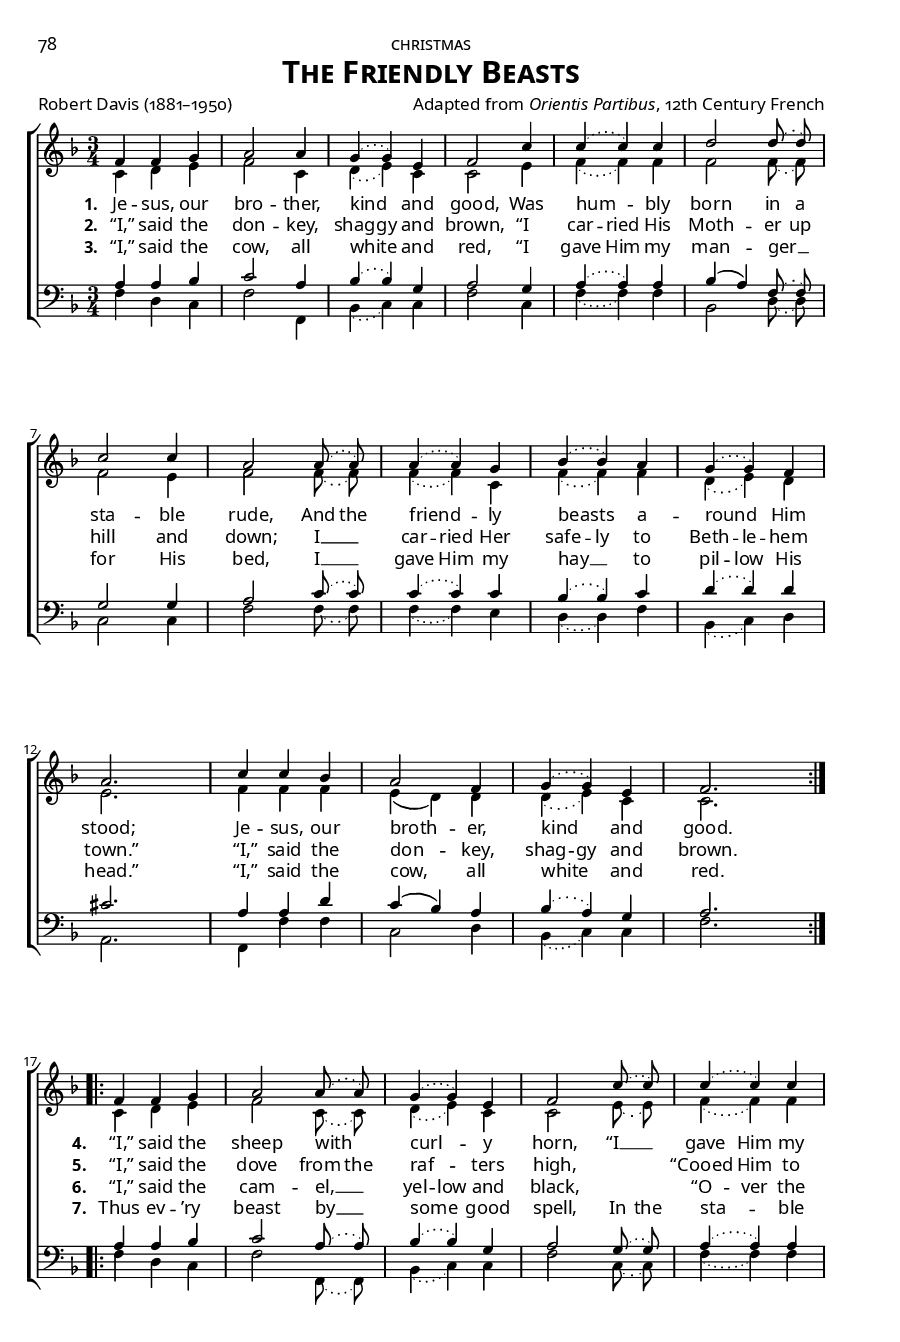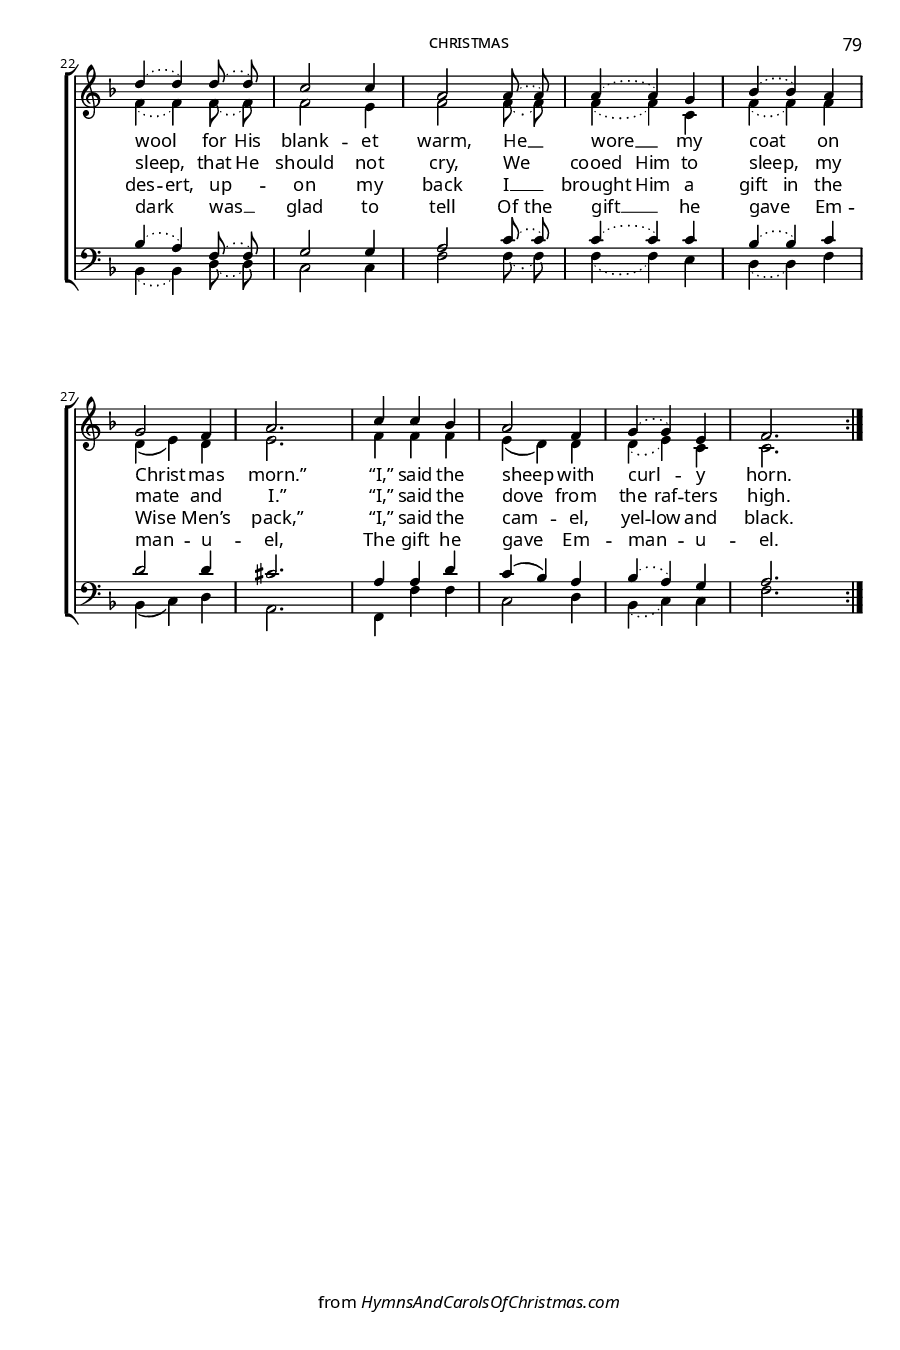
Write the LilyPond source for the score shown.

\version "2.14.2"
\include "util.ly"
\header {
    title = \markup{\override #'(font-name . "Garamond Premier Pro Semibold"){ \abs-fontsize #15 \smallCapsOldStyle"The Friendly Beasts"}}
    poet = \markup\oldStyleNum"Robert Davis (1881–1950)"
    composer = \markup\concat{"Adapted from "\italic"Orientis Partibus" \oldStyleNum", 12th Century French"}
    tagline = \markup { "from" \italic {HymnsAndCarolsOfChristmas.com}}
  }\paper {
  print-all-headers = ##f
  paper-height = 9\in
  paper-width = 6\in
  indent = 0\in
  %system-system-spacing = #'((basic-distance . 10) (padding . 0))
  system-system-spacing =
    #'((basic-distance . 10)
       (minimum-distance . 10)
       (padding . 1.5)
       (stretchability . 100))
  score-markup-spacing = 
    #'((basic-distance . 5)
       (minimum-distance . 5)
       (padding . 1)
       (stretchability . 0))
  ragged-last-bottom = ##t
  ragged-bottom = ##f
  two-sided = ##t
  inner-margin = 0.5\in
  outer-margin = 0.25\in
  top-margin = 0.25\in
  bottom-margin = 0.25\in
  first-page-number = #078
  print-first-page-number = ##t
  headerLine = \markup{\override #'(font-name . "Garamond Premier Pro") \smallCapsOldStyle"christmas"}
  oddHeaderMarkup = \markup\fill-line{
     \override #'(font-name . "Garamond Premier Pro")\abs-fontsize #8.5
     \combine 
        \fill-line{"" \on-the-fly #print-page-number-check-first
        \oldStylePageNum""
        }
        \fill-line{\headerLine}
  }
  evenHeaderMarkup = \markup {
     \override #'(font-name . "Garamond Premier Pro")\abs-fontsize #8.5
     \combine
        \on-the-fly #print-page-number-check-first
        \oldStylePageNum""
        \fill-line{\headerLine}
  }
}
#(set-global-staff-size 15) \paper{ #(define fonts (make-pango-font-tree "GoudyOlSt BT" "Garamond Premier Pro" "Garamond Premier Pro" (/ 15 20))) }
global = {
  \key f \major
  \time 3/4
  \autoBeamOff
}

sopMusic = \relative c' {
  \repeat volta 3 {
    f4 f g |
    a2 a4 |
    \slurDotted g( g) e |
    f2 c'4 |
    c( c) c |
    
    d2 d8\noBeam( d) |
    c2 c4 |
    a2 \bar"" a8\noBeam( a) |
    a4( a) g |
    bes4( bes) a |
    
    g( g) f |
    a2. |
    c4 c bes |
    a2 f4 |
    g( g) e |
    f2.
  }
  \break
  
  \repeat volta 4 {
    f4 f g |
    a2 a8( a) |
    \slurDotted g4( g) e |
    f2 c'8( c) |
    c4( c) c |
    
    d4( d) d8\noBeam( d) |
    c2 c4 |
    a2 \bar"" a8\noBeam( a) |
    a4( a) g |
    bes4( bes) a |
    
    g2 f4 |
    a2. |
    c4 c bes |
    a2 f4 |
    g( g) e |
    f2.
  }
}
sopWords = \lyricmode {
  
}

altoMusic = \relative c' {
  \slurDotted
  c4 d e |
  f2 c4 |
  d4( e) c |
  c2 e4 |
  
  f( f) f |
  f2 f8( f) |
  f2 e4 |
  f2 f8( f) |
  
  f4( f) c4 |
  f4( f) f4 |
  d4( e) d4 |
  e2. |
  
  f4 f f |
  \slurSolid
  e( d) d |
  \slurDotted
  d( e) c |
  c2.
  
  
  
  \slurDotted
  c4 d e |
  f2 c8( c) |
  d4( e) c |
  c2 e8( e) |
  
  f4( f) f |
  f4( f) f8( f) |
  f2 e4 |
  f2 f8( f) |
  
  f4( f) c4 |
  f4( f) f4 |
  \slurSolid d4( e) d4 |
  e2. |
  
  f4 f f |
  e( d) d |
  \slurDotted
  d( e) c |
  c2.
}
altoWords = \lyricmode {
  \dropLyricsIX
  \set stanza = #"1. "
  \set ignoreMelismata = ##t
  Je -- sus, our bro -- ther, kind _ and good, Was hum -- _ bly born in a sta -- ble rude,
  And the friend -- _ ly beasts _ a -- round _ Him stood; Je -- sus, our broth -- _ er, kind _ and good.
  
  \set stanza = #"4. "
  \set ignoreMelismata = ##t
  “I,” said the sheep with _ curl -- _ y horn, “I __ _ gave Him my wool _ for His blank -- et warm,
  He __ _ wore __ _ my coat _ on Christ -- _ mas morn.” “I,” said the sheep _ with curl -- _ y horn.
}
altoWordsII = \lyricmode {
  \dropLyricsIX
%\markup\italic
  \set stanza = #"2. "
  \set ignoreMelismata = ##t
  “I,” said the don -- key, shag -- gy and brown, “I car -- ried His Moth -- er up hill and down;
  I __ _ car -- ried Her safe -- ly to Beth -- le -- hem town.” “I,” said the don -- _ key, shag -- gy and brown.
  
  \set stanza = #"5. "
  \set ignoreMelismata = ##t
  “I,” said the dove from the raf -- _ ters high,
  "" "" “Cooed Him to sleep, _ that He should not cry,
  We _ cooed Him to sleep, _ my mate _ and I.”
  “I,” said the dove _ from the raf -- ters high.
}
altoWordsIII = \lyricmode {
  \dropLyricsIX
  \set stanza = #"3. "
  \set ignoreMelismata = ##t
  “I,” said the cow, all white _ and red, “I gave Him my man -- ger __ _ for His bed,
  I __ _ gave Him my hay __ _ to pil -- low His head.” “I,” said the cow, _ all white _ and red.
  
  \set stanza = #"6. "
  \set ignoreMelismata = ##t
  “I,” said the cam -- el, __ _ yel -- low and black,
  "" "" “O -- ver the des -- ert, up -- _ on my back
  I __ _ brought Him a gift in the Wise _ Men’s pack,”
  “I,” said the cam -- _ el, yel -- low and black.
}
altoWordsIV = \lyricmode {
  \dropLyricsIX
  \repeat unfold 32 \skip1
  \set stanza = #"7. "
  \set ignoreMelismata = ##t
  Thus ev -- ’ry beast by __ _ some _ good spell,
  In the sta -- _ ble dark _ was __ _ glad to tell
  Of the gift __ _ he gave _ Em -- man -- _ u -- el,
  The gift he gave _ Em -- man -- _ u -- el.
}
altoWordsV = \lyricmode {
}
altoWordsVI = \lyricmode {
}
altoWordsVII = \lyricmode {
}
tenorMusic = \relative c' {
  \slurDotted
  a4 a bes |
  c2 a4 |
  bes( bes) g |
  a2 g4 |
  
  a( a) a |
  \slurSolid
  bes( a) \slurDotted f8( f) |
  g2 g4 |
  a2 c8( c) |
  
  c4( c) c4 |
  bes4( bes) c4 |
  d4( d) d4 |
  cis2. |
  
  a4 a d |
  \slurSolid
  c( bes) a |
  \slurDotted
  bes( a) g |
  a2.
  
  
  
  \slurDotted
  a4 a bes |
  c2 a8( a) |
  bes4( bes) g |
  a2 g8( g) |
  
  a4( a) a |
  bes( a) f8( f) |
  g2 g4 |
  a2 c8( c) |
  
  c4( c) c4 |
  bes4( bes) c4 |
  d2 d4 |
  cis2. |
  
  a4 a d |
  \slurSolid
  c( bes) a |
  \slurDotted
  bes( a) g |
  a2.
}
tenorWords = \lyricmode {

}

bassMusic = \relative c {
  \slurDotted
  f4 d c |
  f2 f,4 |
  bes4( c) c4 |
  f2 c4 |
  
  f( f) f |
  bes,2 d8( d) |
  c2 c4 |
  f2 f8( f) |
  
  f4( f) e4 |
  d4( d) f4 |
  bes,4( c) d4 |
  a2. |
  
  f4 f' f |
  c2 d4 |
  bes( c) c4 |
  f2.
  
  
  
  
  \slurDotted
  f4 d c |
  f2 f,8( f) |
  bes4( c) c4 |
  f2 c8( c) |
  
  f4( f) f |
  bes,4( bes) d8( d) |
  c2 c4 |
  f2 f8( f) |
  
  f4( f) e4 |
  d4( d) f4 |
  \slurSolid
  bes,4( c) d4 |
  a2. |
  
  f4 f' f |
  c2 d4 |
  \slurDotted
  bes( c) c4 |
  f2.
}
bassWords = \lyricmode {

}

\score {
  <<
   \new ChoirStaff <<
%    \new Lyrics = sopranos \with { \override VerticalAxisGroup #'nonstaff-relatedstaff-spacing = #'((basic-distance . 1)) }
    \new Staff = women <<
      \new Voice = "sopranos" { \voiceOne << \global \sopMusic >> }
      \new Voice = "altos" { \voiceTwo << \global \altoMusic >> }
    >>
   \new Staff = men <<
      \clef bass
      \new Voice = "tenors" { \voiceOne << \global \tenorMusic >> }
      \new Voice = "basses" { \voiceTwo << \global \bassMusic >> }
    >>
    \new Lyrics \with { alignAboveContext = #"women" \override VerticalAxisGroup #'nonstaff-relatedstaff-spacing = #'((basic-distance . 1))} \lyricsto "sopranos" \sopWords
    \new Lyrics = "altosVII"  \with { alignBelowContext = #"women" \override VerticalAxisGroup #'nonstaff-relatedstaff-spacing = #'((padding . -0.5)) } \lyricsto "altos" \altoWordsVII
    \new Lyrics = "altosVI"  \with { alignBelowContext = #"women" \override VerticalAxisGroup #'nonstaff-relatedstaff-spacing = #'((padding . -0.5)) } \lyricsto "altos" \altoWordsVI
    \new Lyrics = "altosV"  \with { alignBelowContext = #"women" \override VerticalAxisGroup #'nonstaff-relatedstaff-spacing = #'((padding . -0.5)) } \lyricsto "altos" \altoWordsV
    \new Lyrics = "altosIV"  \with { alignBelowContext = #"women" \override VerticalAxisGroup #'nonstaff-relatedstaff-spacing = #'((padding . -0.5)) } \lyricsto "altos" \altoWordsIV
    \new Lyrics = "altosIII"  \with { alignBelowContext = #"women" \override VerticalAxisGroup #'nonstaff-relatedstaff-spacing = #'((padding . -0.5)) } \lyricsto "altos" \altoWordsIII
    \new Lyrics = "altosII"  \with { alignBelowContext = #"women" \override VerticalAxisGroup #'nonstaff-relatedstaff-spacing = #'((padding . -0.5)) } \lyricsto "altos" \altoWordsII
    \new Lyrics = "altos"  \with { alignBelowContext = #"women" \override VerticalAxisGroup #'nonstaff-relatedstaff-spacing = #'((padding . -0.5)) } \lyricsto "altos" \altoWords
    \new Lyrics \with { alignAboveContext = #"men" \override VerticalAxisGroup #'nonstaff-relatedstaff-spacing = #'((basic-distance . 1)) } \lyricsto "tenors" \tenorWords
    \new Lyrics \with { alignBelowContext = #"men" \override VerticalAxisGroup #'nonstaff-relatedstaff-spacing = #'((basic-distance . 1)) } \lyricsto "basses" \bassWords
  >>
%    \new PianoStaff << \new Staff { \new Voice { \pianoRH } } \new Staff { \clef "bass" \pianoLH } >>
  >>
  \layout {
%{IF_LESSER
\context {
  \Lyrics
  \override LyricText #'font-size = #1.2
}
%}%END_IF_LESSER
%6.14 \context {\Lyrics\override LyricText #'font-size = #0.8 }
    #(define fonts (make-pango-font-tree "GoudyOlSt BT" "Garamond Premier Pro" "Garamond Premier Pro" (/ 14.4 20)))
    \context {
      \Score
      \override SpacingSpanner #'base-shortest-duration = #(ly:make-moment 1 2)
      \override SpacingSpanner #'common-shortest-duration = #(ly:make-moment 1 2)
    }
    \context {
      % Remove all empty staves
      % \Staff \RemoveEmptyStaves \override VerticalAxisGroup #'remove-first = ##t
    }
    \context {
      \Lyrics
      \override LyricText #'X-offset = #center-on-word
    }
  }
  
  \midi {
    \tempo 4 = 105
    \set Staff.midiInstrument = "flute"
  
    \context {
      \Voice
      \remove "Dynamic_performer"
    }
  }
}
